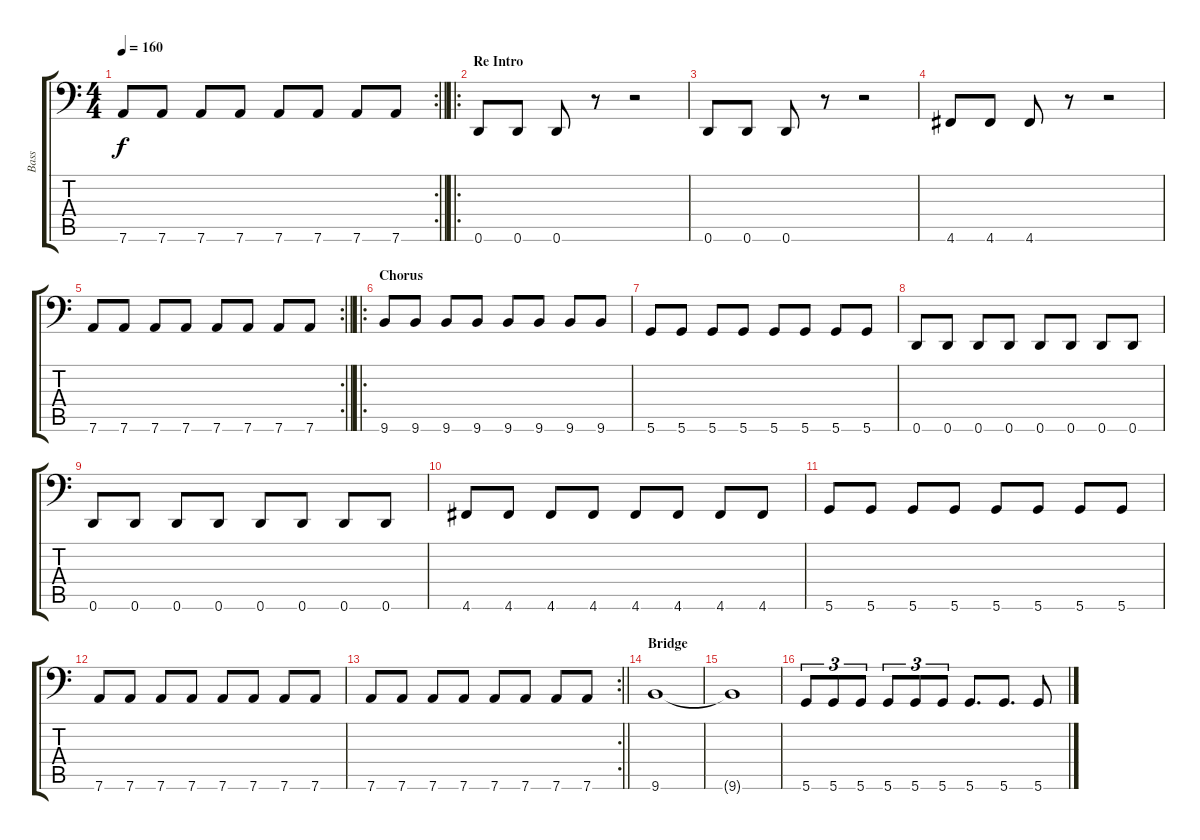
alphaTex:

\track ("Bass" "Bass") {instrument electricbasspick}
\staff {score tabs}
\tuning (E3 B2 G2 D2 A1 D1) {hide}
\rc 2
\ts (4 4)
\tempo 160
\clef f4
\barLineRight lightlight
\ks c
7.6.8{dy f} 7.6.8 7.6.8 7.6.8 7.6.8 7.6.8 7.6.8 7.6.8 |
\ro
\section ("" "Re Intro")
0.6.8 0.6.8 0.6.8 r.8 r.2 |
0.6.8 0.6.8 0.6.8 r.8 r.2 |
4.6.8 4.6.8 4.6.8 r.8 r.2 |
\rc 2
\barLineRight lightlight
7.6.8 7.6.8 7.6.8 7.6.8 7.6.8 7.6.8 7.6.8 7.6.8 |
\ro
\section ("" "Chorus")
9.6.8 9.6.8 9.6.8 9.6.8 9.6.8 9.6.8 9.6.8 9.6.8 |
5.6.8 5.6.8 5.6.8 5.6.8 5.6.8 5.6.8 5.6.8 5.6.8 |
0.6.8 0.6.8 0.6.8 0.6.8 0.6.8 0.6.8 0.6.8 0.6.8 |
0.6.8 0.6.8 0.6.8 0.6.8 0.6.8 0.6.8 0.6.8 0.6.8 |
4.6.8 4.6.8 4.6.8 4.6.8 4.6.8 4.6.8 4.6.8 4.6.8 |
5.6.8 5.6.8 5.6.8 5.6.8 5.6.8 5.6.8 5.6.8 5.6.8 |
7.6.8 7.6.8 7.6.8 7.6.8 7.6.8 7.6.8 7.6.8 7.6.8 |
\rc 2
\barLineRight lightlight
7.6.8 7.6.8 7.6.8 7.6.8 7.6.8 7.6.8 7.6.8 7.6.8 |
\section ("" "Bridge")
9.6.1 |
9.6{t}.1 |
5.6.8{tu (3 2)} 5.6.8{tu (3 2)} 5.6.8{tu (3 2)} 5.6.8{tu (3 2)} 5.6.8{tu (3 2)} 5.6.8{tu (3 2)} 5.6.8{d} 5.6.8{d} 5.6.8
